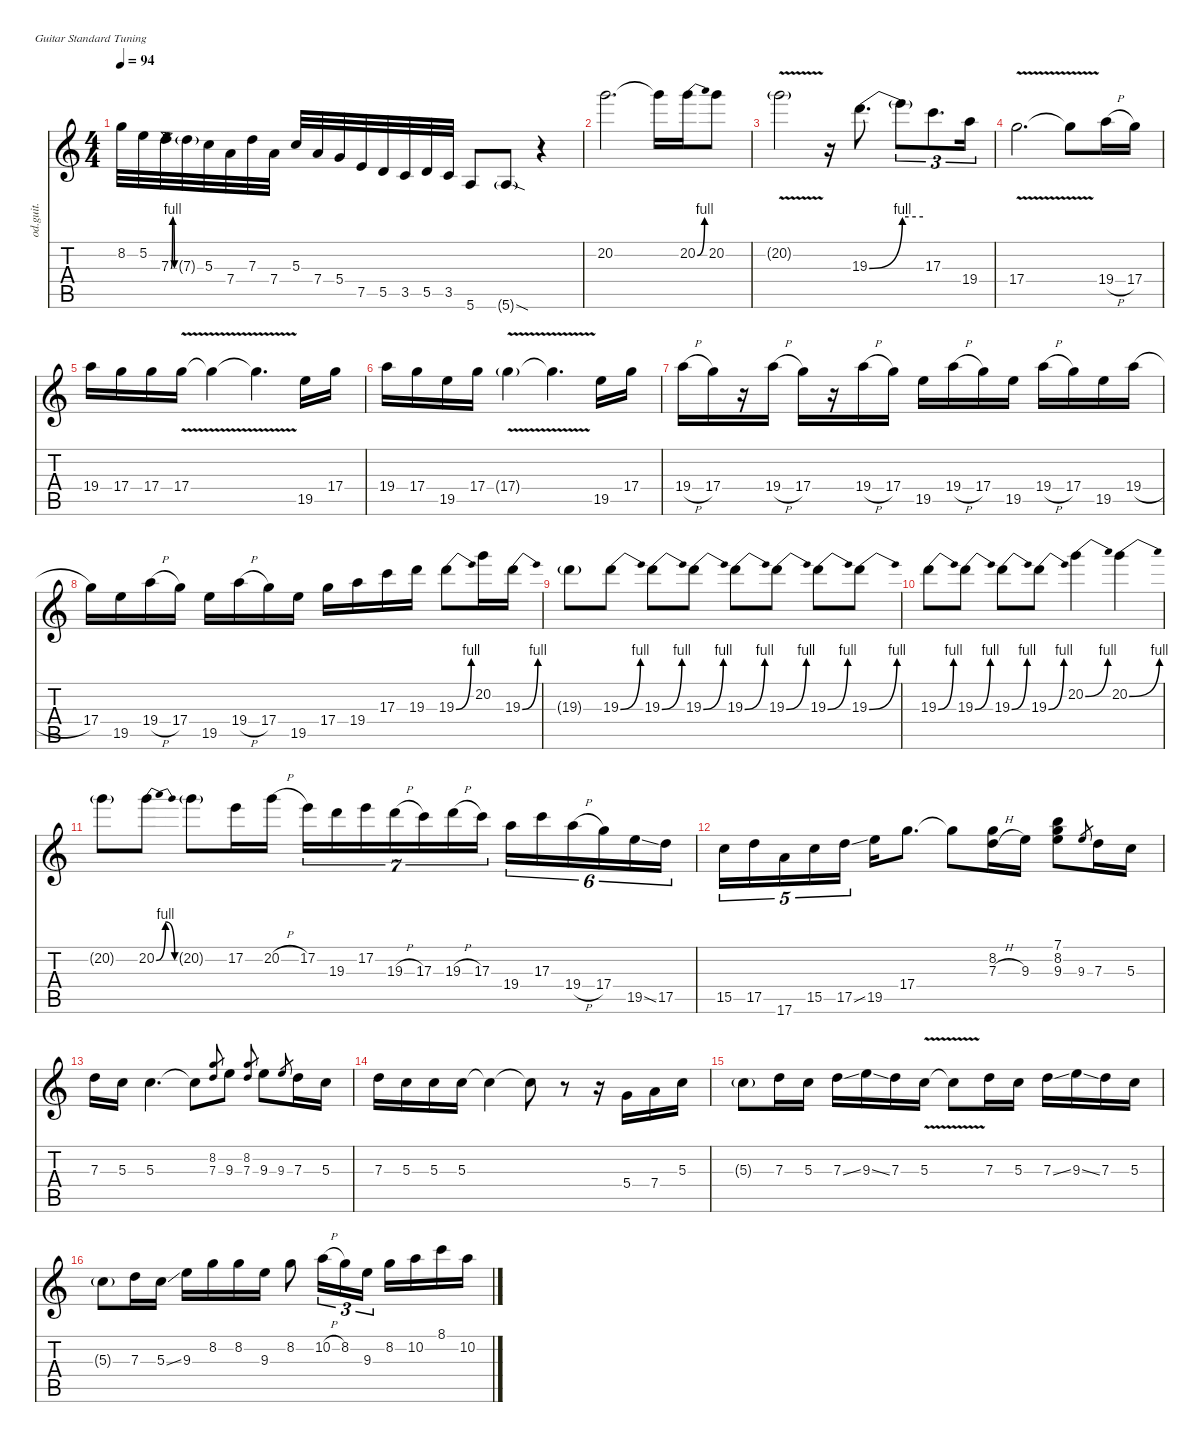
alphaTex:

\defaultSystemsLayout 4
\hideDynamics
\bracketExtendMode nobrackets
\otherSystemsTrackNameOrientation horizontal
\track ("Carlos Santana" "od.guit.") {mute instrument overdrivenguitar}
\staff {score tabs}
\tuning (E4 B3 G3 D3 A2 E2)
\ts (4 4)
\tempo 94
\clef g2
\ks c
8.2.32{dy f beam Down} 5.2.32{beam Down} 7.3{be (bendrelease 0 0 15 4 30 4 45 0)}.32{beam Down} 7.3{g}.32{dy mf beam Down} 5.3.32{dy f beam Down} 7.4.32{beam Down} 7.3.32{beam Down} 7.4.32{beam Down} 5.3.32{beam Up} 7.4.32{beam Up} 5.4.32{beam Up} 7.5.32{beam Up} 5.5.32{beam Up} 3.5.32{beam Up} 5.5.32{beam Up} 3.5.32{beam Up} 5.6.8{beam Up} 5.6{sod g}.8{dy mf beam Up} r.4{beam Up} |
20.2.2{d dy f beam Down} 20.2{t}.16{beam Down} 20.2{be (bend 0 0 30 4)}.16{beam Down} 20.2.8{beam Down} |
20.2{v g}.2{dy mf beam Down} r.16{beam Down} 19.3{be (bend 0 0 60 4)}.8{d dy f beam Down} 19.3{be (hold 0 4 60 4) t}.8{tu (3 2) beam Down} 17.3.8{d tu (3 2) beam Down} 19.4.16{tu (3 2) beam Down} |
17.4{v}.2{d beam Down} 17.4{v t}.8{beam Down} 19.4{h}.16{beam Down} 17.4.16{beam Down} |
19.4.16{beam Down} 17.4.16{beam Down} 17.4.16{beam Down} 17.4{v}.16{beam Down} 17.4{v t}.4{beam Down} 17.4{v t}.4{d beam Down} 19.5.16{beam Down} 17.4.16{beam Down} |
19.4.16{beam Down} 17.4.16{beam Down} 19.5.16{beam Down} 17.4.16{beam Down} 17.4{v g}.4{dy mf beam Down} 17.4{v t}.4{d dy f beam Down} 19.5.16{beam Down} 17.4.16{beam Down} |
19.4{h}.16{beam Down} 17.4.16{beam Down} r.16{beam Down} 19.4{h}.16{beam Down} 17.4.16{beam Down} r.16{beam Down} 19.4{h}.16{beam Down} 17.4.16{beam Down} 19.5.16{beam Down} 19.4{h}.16{beam Down} 17.4.16{beam Down} 19.5.16{beam Down} 19.4{h}.16{beam Down} 17.4.16{beam Down} 19.5.16{beam Down} 19.4{h}.16{beam Down} |
17.4.16{beam Down} 19.5.16{beam Down} 19.4{h}.16{beam Down} 17.4.16{beam Down} 19.5.16{beam Down} 19.4{h}.16{beam Down} 17.4.16{beam Down} 19.5.16{beam Down} 17.4.16{beam Down} 19.4.16{beam Down} 17.3.16{beam Down} 19.3.16{beam Down} 19.3{be (bend 0 0 30 4)}.8{beam Down} 20.2.16{beam Down} 19.3{be (bend 0 0 30 4)}.16{beam Down} |
19.3{g}.8{dy mf beam Down} 19.3{be (bend 0 0 30 4)}.8{dy f beam Down} 19.3{be (bend 0 0 30 4)}.8{beam Down} 19.3{be (bend 0 0 30 4)}.8{beam Down} 19.3{be (bend 0 0 30 4)}.8{beam Down} 19.3{be (bend 0 0 30 4)}.8{beam Down} 19.3{be (bend 0 0 30 4)}.8{beam Down} 19.3{be (bend 0 0 30 4)}.8{beam Down} |
19.3{be (bend 0 0 30 4)}.8{beam Down} 19.3{be (bend 0 0 30 4)}.8{beam Down} 19.3{be (bend 0 0 30 4)}.8{beam Down} 19.3{be (bend 0 0 30 4)}.8{beam Down} 20.2{be (bend 0 0 30 4)}.4{beam Down} 20.2{be (bend 0 0 30 4)}.4{beam Down} |
20.2{g}.8{dy mf beam Down} 20.2{be (bendrelease 0 0 15 4 30 4 45 0)}.8{dy f beam Down} 20.2{g}.8{dy mf beam Down} 17.2.16{dy f beam Down} 20.2{h}.16{beam Down} 17.2.16{tu (7 4) beam Down} 19.3.16{tu (7 4) beam Down} 17.2.16{tu (7 4) beam Down} 19.3{h}.16{tu (7 4) beam Down} 17.3.16{tu (7 4) beam Down} 19.3{h}.16{tu (7 4) beam Down} 17.3.16{tu (7 4) beam Down} 19.4.16{tu (6 4) beam Down} 17.3.16{tu (6 4) beam Down} 19.4{h}.16{tu (6 4) beam Down} 17.4.16{tu (6 4) beam Down} 19.5{ss}.16{tu (6 4) beam Down} 17.5.16{tu (6 4) beam Down} |
15.5.16{tu (5 4) beam Down} 17.5.16{tu (5 4) beam Down} 17.6.16{tu (5 4) beam Down} 15.5.16{tu (5 4) beam Down} 17.5{ss}.16{tu (5 4) beam Down} 19.5.16{beam Down} 17.4.8{d beam Down} 17.4{t}.8{beam Down} (8.2 7.3{h}).16{beam Down} 9.3.16{beam Down} (7.1 8.2 9.3).8{beam Down} 9.3.8{gr dy mf beam Up} 7.3.16{dy f beam Down} 5.3.16{beam Down} |
7.3.16{beam Down} 5.3.16{beam Down} 5.3.4{d beam Down} 5.3{t}.8{beam Down} (8.2 7.3).8{gr dy mf beam Up} 9.3.8{dy f beam Down} (8.2 7.3).8{gr dy mf beam Up} 9.3.8{dy f beam Down} 9.3.8{gr dy mf beam Up} 7.3.16{dy f beam Down} 5.3.16{beam Down} |
7.3.16{beam Down} 5.3.16{beam Down} 5.3.16{beam Down} 5.3.16{beam Down} 5.3{t}.4{beam Down} 5.3{t}.8{beam Down} r.8{beam Down} r.16{beam Down} 5.4.16{beam Up} 7.4.16{beam Up} 5.3.16{beam Up} |
5.3{g}.8{dy mf beam Down} 7.3.16{dy f beam Down} 5.3.16{beam Down} 7.3{ss}.16{beam Down} 9.3{ss}.16{beam Down} 7.3.16{beam Down} 5.3{v}.16{beam Down} 5.3{v t}.8{beam Down} 7.3.16{beam Down} 5.3.16{beam Down} 7.3{ss}.16{beam Down} 9.3{ss}.16{beam Down} 7.3.16{beam Down} 5.3.16{beam Down} |
5.3{g}.8{dy mf beam Down} 7.3.16{dy f beam Down} 5.3{ss}.16{beam Down} 9.3.16{beam Down} 8.2.16{beam Down} 8.2.16{beam Down} 9.3.16{beam Down} 8.2.8{beam Down} 10.2{h}.16{tu (3 2) beam Down} 8.2.16{tu (3 2) beam Down} 9.3.16{tu (3 2) beam Down} 8.2.16{beam Down} 10.2.16{beam Down} 8.1.16{beam Down} 10.2.16{beam Down}
